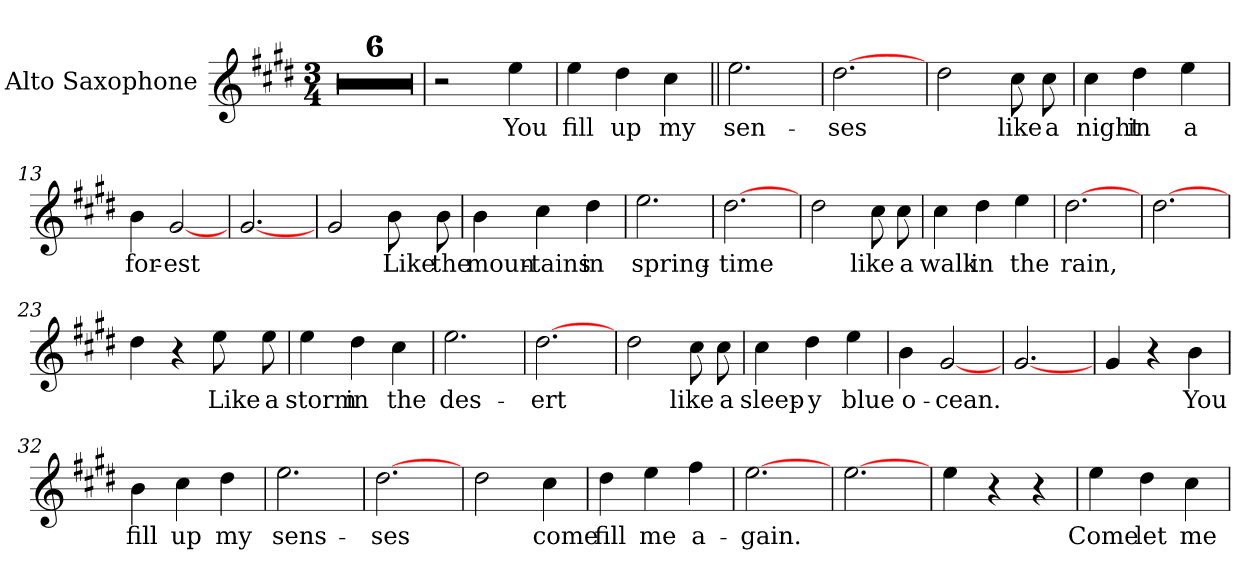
**kern	**text
*part1	*part1
*staff1	*staff1
*I"Alto Saxophone	*
*I'Alto Sax.	*
*clefG2	*
*k[f#c#g#d#]	*
*E:	*
*M3/4	*
=1	=1
2.r	.
=2	=2
2.r	.
=3	=3
2.r	.
=4	=4
2.r	.
!!LO:LB:g=z
=5	=5
2.r	.
=6	=6
2.r	.
=7	=7
2r	.
4ee	-You
=8	=8
4ee	-fill
4dd#	-up
4cc#	-my
!!LO:LB:g=z
=9||	=9||
2.ee	-sen-
=10	=10
[2.dd#	-ses
=11	=11
2dd#	.
8cc#L	-like
8cc#	-a
=12	=12
4cc#	-night
4dd#	-in
4ee	-a
!!LO:LB:g=z
=13	=13
4b	-for-
[2g#	-est
=14	=14
[2.g#	.
=15	=15
2g#	.
8bL	-Like
8b	-the
=16	=16
4b	-moun-
4cc#	-tains
4dd#	-in
!!LO:LB:g=z
=17	=17
2.ee	-spring-
=18	=18
[2.dd#	-time
=19	=19
2dd#	.
8cc#L	-like
8cc#	-a
=20	=20
4cc#	-walk
4dd#	-in
4ee	-the
!!LO:LB:g=z
=21	=21
[2.dd#	-rain,
=22	=22
[2.dd#	.
=23	=23
4dd#	.
4r	.
8eeL	-Like
8ee	-a
=24	=24
4ee	-storm
4dd#	-in
4cc#	-the
!!LO:LB:g=z
=25	=25
2.ee	-des-
=26	=26
[2.dd#	-ert
=27	=27
2dd#	.
8cc#L	-like
8cc#	-a
=28	=28
4cc#	-sleep-
4dd#	-y
4ee	-blue
!!LO:LB:g=z
=29	=29
4b	-o-
[2g#	-cean.
=30	=30
[2.g#	.
=31	=31
4g#	.
4r	.
4b	-You
=32	=32
4b	-fill
4cc#	-up
4dd#	-my
!!LO:LB:g=z
=33	=33
2.ee	-sens-
=34	=34
[2.dd#	-ses
=35	=35
2dd#	.
4cc#	-come
=36	=36
4dd#	-fill
4ee	-me
4ff#	-a-
!!LO:LB:g=z
=37	=37
[2.ee	-gain.
=38	=38
[2.ee	.
=39	=39
4ee	.
4r	.
4r	.
=40	=40
4ee	-Come
4dd#	-let
4cc#	-me
=	=
*-	*-
